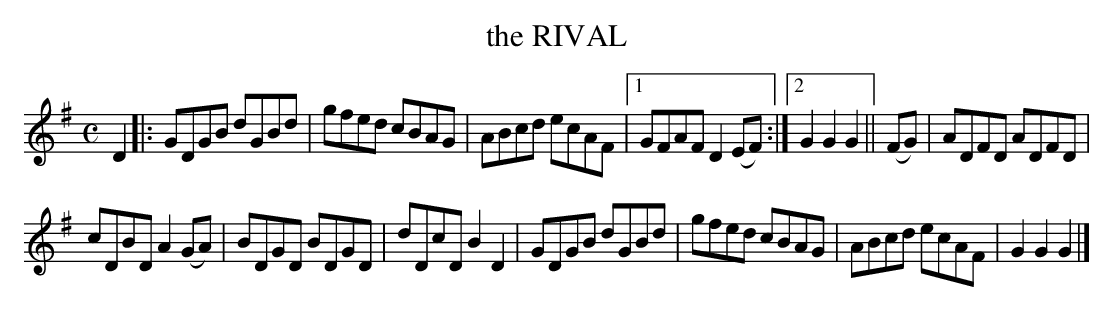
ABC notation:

X:1
T: the RIVAL
M: C
L: 1/8
K: G
D2 |:\
GDGB dGBd | gfed cBAG |\
ABcd ecAF |[1 GFAF D2(EF) :|[2 G2G2G2 ||\
(FG) |\
ADFD ADFD |
cDBD A2(GA) |\
BDGD BDGD | dDcD B2D2 |\
GDGB dGBd | gfed cBAG |\
ABcd ecAF | G2G2G2 |]
